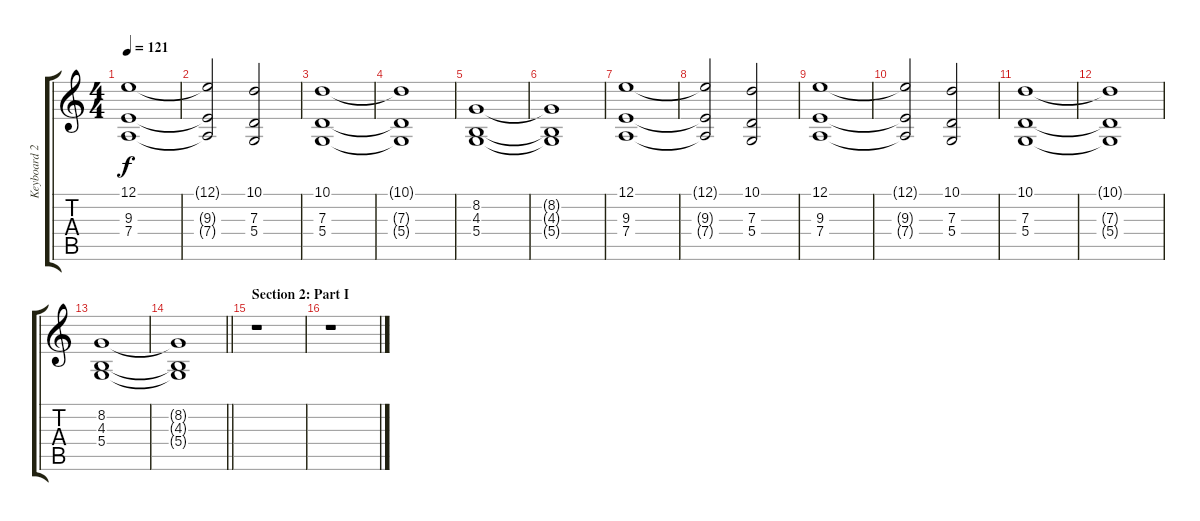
\track ("Keyboard 2" "Keyboard 2") {instrument stringensemble1}
\staff {score tabs}
\tuning (E4 B3 G3 D3 A2 E2) {hide}
\ts (4 4)
\tempo 121
\clef g2
\ks c
(12.1 9.3 7.4).1{dy f} |
(12.1{t} 9.3{t} 7.4{t}).2 (10.1 7.3 5.4).2 |
(10.1 7.3 5.4).1 |
(10.1{t} 7.3{t} 5.4{t}).1 |
(8.2 4.3 5.4).1 |
(8.2{t} 4.3{t} 5.4{t}).1 |
(12.1 9.3 7.4).1 |
(12.1{t} 9.3{t} 7.4{t}).2 (10.1 7.3 5.4).2 |
(12.1 9.3 7.4).1 |
(12.1{t} 9.3{t} 7.4{t}).2 (10.1 7.3 5.4).2 |
(10.1 7.3 5.4).1 |
(10.1{t} 7.3{t} 5.4{t}).1 |
(8.2 4.3 5.4).1 |
\barLineRight lightlight
(8.2{t} 4.3{t} 5.4{t}).1 |
\section ("" "Section 2: Part I")
r.1 |
r.1
